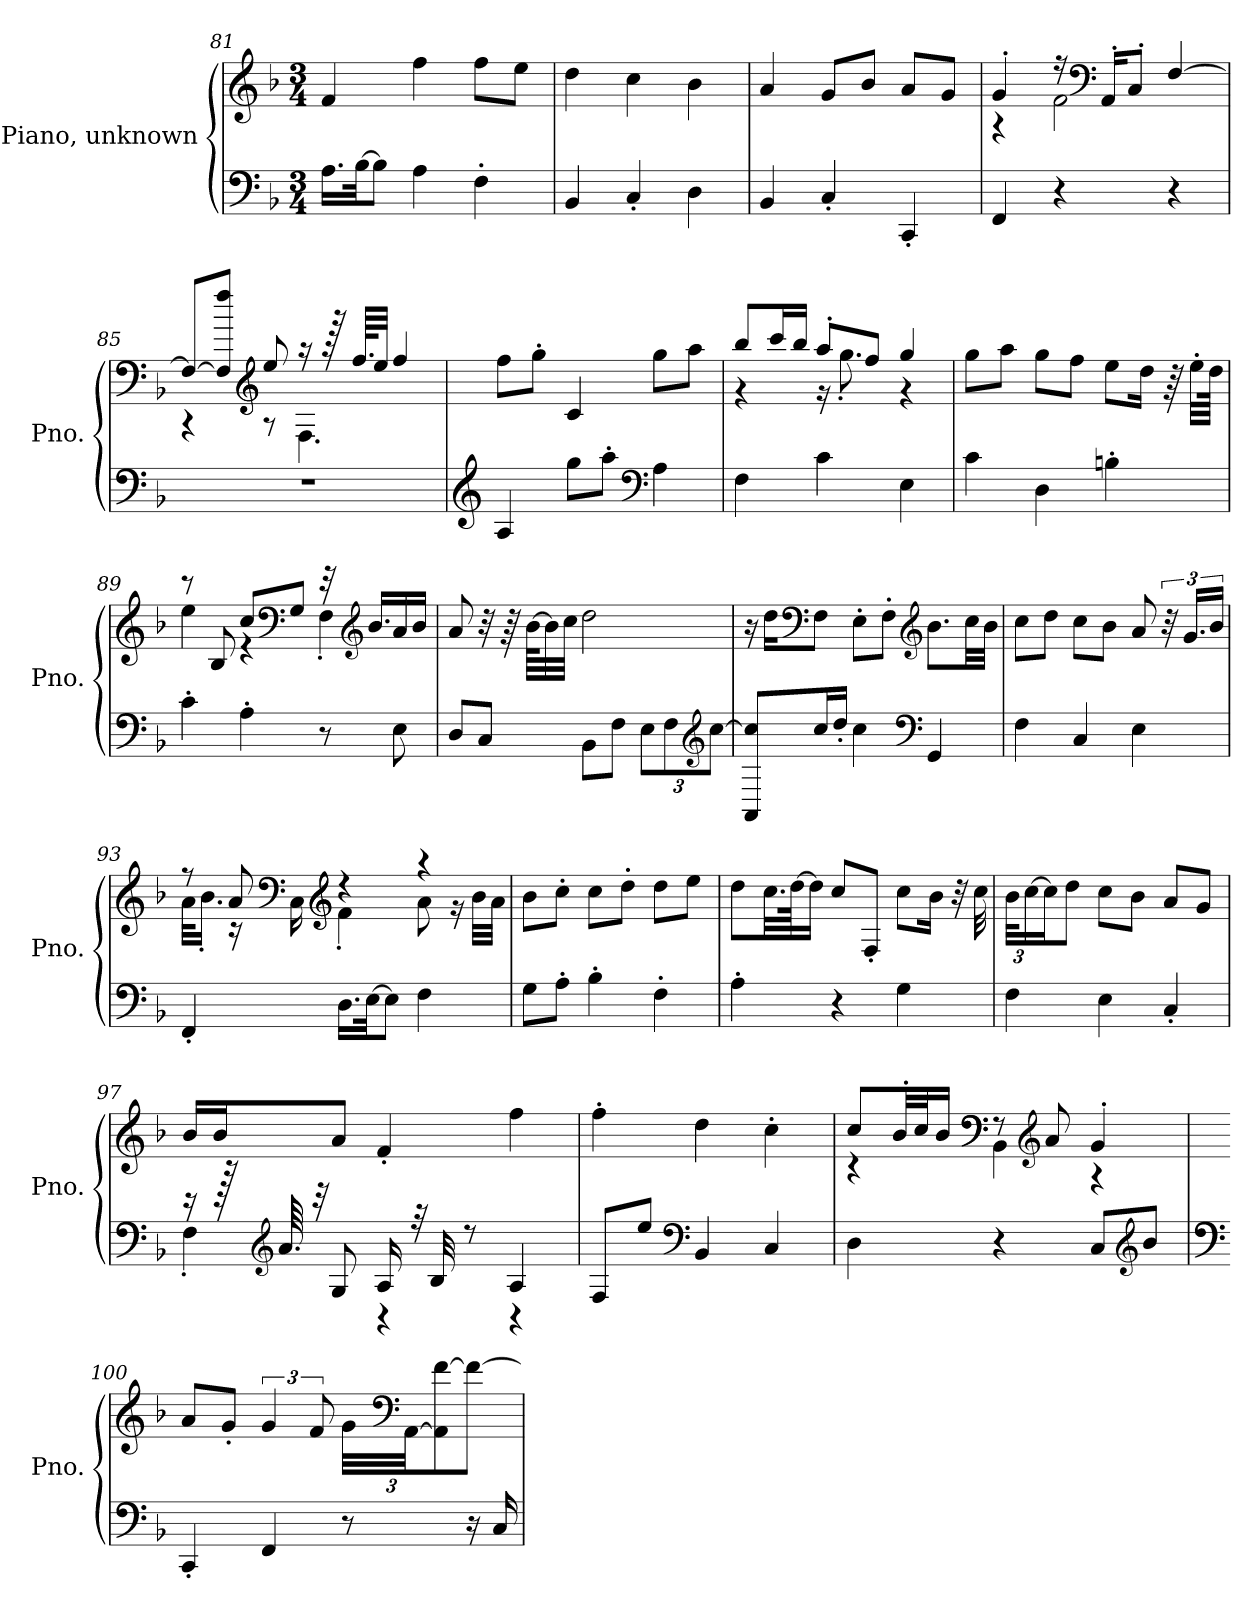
**kern	**kern
*part1	*part1
*staff2	*staff1
*I"Piano, unknown	*
*I'Pno.	*
*clefF4	*clefG2
*k[b-]	*k[b-]
*M3/4	*M3/4
=81	=81
16.A\LL	4f/
[32B-\JK	.
8B-\J]	.
4A\	4ff\
4F'\	8ff\L
.	8ee\J
=82	=82
4BB-/	4dd\
4C'/	4cc\
4D\	4b-\
=83	=83
4BB-/	4a/
4C'/	8g/L
.	8b-/J
4CC'/	8a/L
.	8g/J
=84	=84
*	*^
4FF/	4g'/	4r
4r	16r	2f\
*	*clefF4	*
.	16AA'/KL	.
.	8C'/J	.
4r	[4F/	.
!!LO:LB:g=z	!!
=85	=85	=85
2.r	8F/L_	4r
.	8F/] 8ff/J	.
*	*clefG2	*
.	8ee/	8r
.	16r	4.F\
.	128r	.
.	64.ff/KLLL	.
.	32ee/JJJ	.
.	4ff/	.
*	*v	*v
=86	=86
*clefG2	*
4A/	8ff\L
.	8gg'\J
8gg\L	4c/
8aa'\J	.
*clefF4	*
4A\	8gg\L
.	8aa\J
=87	=87
*	*^
4F\	8bb-/L	4r
.	16ccc/L	.
.	16bb-/JJ	.
4c\	8aa'/L	16r
.	.	8.gg'\
.	8ff/J	.
4E\	4gg/	4r
*	*v	*v
=88	=88
4c\	8gg\L
.	8aa\J
4D\	8gg\L
.	8ff\J
4Bn'\	8ee\L
.	16dd\Jk
.	64r
.	32ee'\LLL
.	64dd\JJJk
!!LO:LB:g=z
=89	=89
*	*^
4c'\	8r	4ee\
.	8B-/	.
4A'\	8cc/L	4r
*	*clefF4	*
.	8G/J	.
8r	32r	4F'\
*	*clefG2	*
.	16.b-/LL	.
8E\	16a/	.
.	16b-/JJ	.
*	*v	*v
=90	=90
8D/L	8a/
8C/J	32r
.	64r
.	[64b-\KLLL
.	32b-\]
.	32cc\JJJ
8BB-\L	2dd\
8F\J	.
*Xbrackettup	*
12E\L	.
12F\	.
*clefG2	*
[12cc\J	.
=91	=91
8AA/ 8cc/]L	16r
.	16dd\KL
*	*clefF4
16cc/L	8F\J
16dd'/JJ	.
4cc\	8E'\L
.	8F'\J
*clefF4	*clefG2
4GG/	8.b-\L
.	32cc\LL
.	32b-\JJJ
!!LO:PB:g=z
=92	=92
4F\	8cc\L
.	8dd\J
4C/	8cc\L
.	8b-\J
4E\	8a/
.	48r
.	24.g/LL
.	24b-/JJ
=93	=93
*	*^
4FF'/	8r	32a\KLL
.	.	16.b-'\JJ
.	8a/	16r
*	*clefF4	*
.	.	16C\
*	*clefG2	*
16.D\LL	4r	4f'\
[32E\JK	.	.
8E\J]	.	.
4F\	4r	8a\
.	.	16r
.	.	32b-\LLL
.	.	32a\JJJ
*	*v	*v
=94	=94
8G\L	8b-\L
8A'\J	8cc'\J
4B-'\	8cc\L
.	8dd'\J
4F'\	8dd\L
.	8ee\J
=95	=95
4A'\	8dd\L
.	32.cc\LL
.	[64dd\JK
.	16dd\JJ]
4r	8cc/L
.	8F'/J
4G\	8cc\L
.	16b-\Jk
.	32r
.	32cc\
!!LO:LB:g=z
=96	=96
*	*Xbrackettup
4F\	48b-\KLL
.	[24cc\
.	16cc\J]
.	8dd\J
4E\	8cc\L
.	8b-\J
4C'/	8a/L
.	8g/J
=97	=97
*^	*
16r	4F'\	16b-/LL
128r	.	16b-/J
*clefG2	*	*
64.a/	.	.
32r	.	.
8G/	.	8a/J
16A/	4r	4f'/
32r	.	.
32B-/	.	.
8r	.	.
4A/	4r	4ff\
*v	*v	*
=98	=98
8F/L	4ff'\
8ee/J	.
*clefF4	*
4BB-/	4dd\
4C/	4cc'\
=99	=99
*	*^
4D\	8cc/L	4r
.	32b-'/LL	.
.	32cc/J	.
.	16b-/JJ	.
*	*clefF4	*
4r	8r	4BB-\
*	*clefG2	*
.	8a/	.
8C/L	4g'/	4r
*clefG2	*	*
8b-/J	.	.
*	*v	*v
!!LO:LB:g=z
=100	=100
*clefF4	*
4CC'/	8a/L
.	8g'/J
*	*brackettup
4FF/	6g/
.	12f/
*	*Xbrackettup
8r	48g\LLL
*	*clefF4
.	[48AA\JJ
.	12AA\] [12f\
16r	8f\J_
16C/	.
=	=
*-	*-
